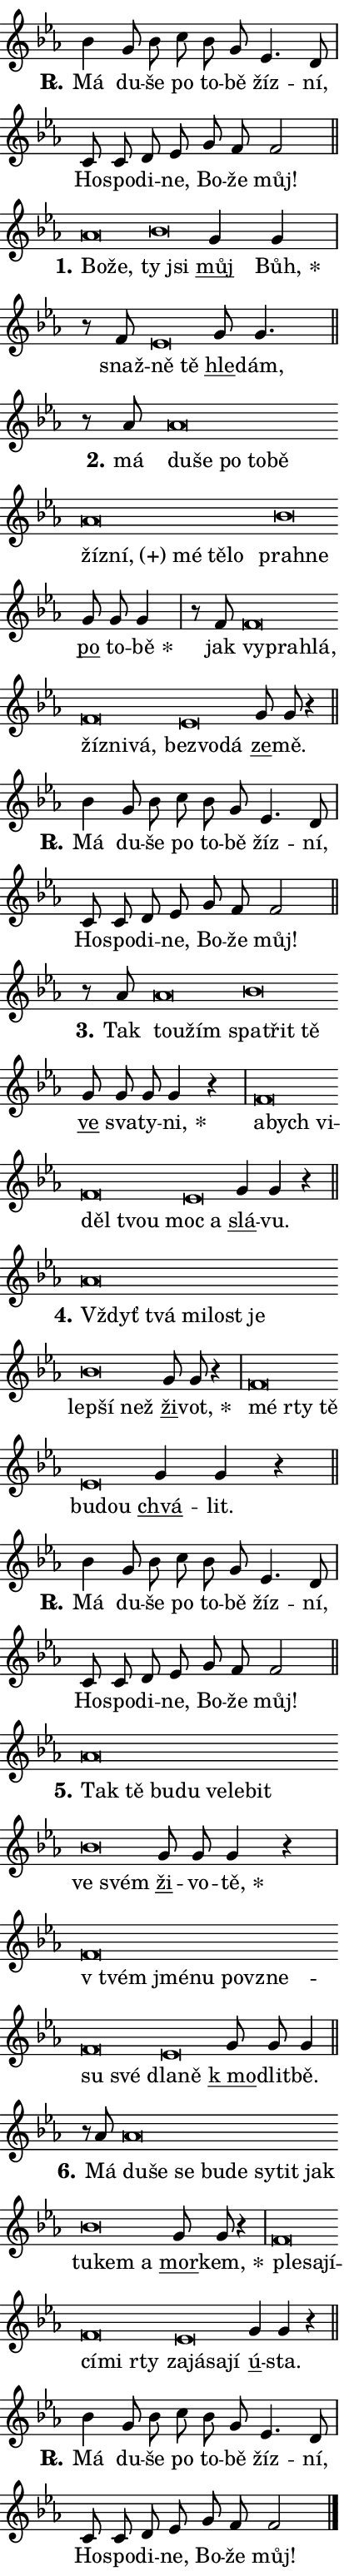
\version "2.24.0"
\header { tagline = "" }
\paper {
  indent = 0\cm
  top-margin = 0\cm
  right-margin = 0.13\cm % to fit lyric hyphens
  bottom-margin = 0\cm
  left-margin = 0\cm
  paper-width = 7\cm
  page-breaking = #ly:one-page-breaking
  system-system-spacing.basic-distance = #11
  score-system-spacing.basic-distance = #11
  ragged-last = ##f
}


%% Author: Thomas Morley
%% https://lists.gnu.org/archive/html/lilypond-user/2020-05/msg00002.html
#(define (line-position grob)
"Returns position of @var[grob} in current system:
   @code{'start}, if at first time-step
   @code{'end}, if at last time-step
   @code{'middle} otherwise
"
  (let* ((col (ly:item-get-column grob))
         (ln (ly:grob-object col 'left-neighbor))
         (rn (ly:grob-object col 'right-neighbor))
         (col-to-check-left (if (ly:grob? ln) ln col))
         (col-to-check-right (if (ly:grob? rn) rn col))
         (break-dir-left
           (and
             (ly:grob-property col-to-check-left 'non-musical #f)
             (ly:item-break-dir col-to-check-left)))
         (break-dir-right
           (and
             (ly:grob-property col-to-check-right 'non-musical #f)
             (ly:item-break-dir col-to-check-right))))
        (cond ((eqv? 1 break-dir-left) 'start)
              ((eqv? -1 break-dir-right) 'end)
              (else 'middle))))

#(define (tranparent-at-line-position vctor)
  (lambda (grob)
  "Relying on @code{line-position} select the relevant enry from @var{vctor}.
Used to determine transparency,"
    (case (line-position grob)
      ((end) (not (vector-ref vctor 0)))
      ((middle) (not (vector-ref vctor 1)))
      ((start) (not (vector-ref vctor 2))))))

noteHeadBreakVisibility =
#(define-music-function (break-visibility)(vector?)
"Makes @code{NoteHead}s transparent relying on @var{break-visibility}"
#{
  \override NoteHead.transparent =
    #(tranparent-at-line-position break-visibility)
#})

#(define delete-ledgers-for-transparent-note-heads
  (lambda (grob)
    "Reads whether a @code{NoteHead} is transparent.
If so this @code{NoteHead} is removed from @code{'note-heads} from
@var{grob}, which is supposed to be @code{LedgerLineSpanner}.
As a result ledgers are not printed for this @code{NoteHead}"
    (let* ((nhds-array (ly:grob-object grob 'note-heads))
           (nhds-list
             (if (ly:grob-array? nhds-array)
                 (ly:grob-array->list nhds-array)
                 '()))
           ;; Relies on the transparent-property being done before
           ;; Staff.LedgerLineSpanner.after-line-breaking is executed.
           ;; This is fragile ...
           (to-keep
             (remove
               (lambda (nhd)
                 (ly:grob-property nhd 'transparent #f))
               nhds-list)))
      ;; TODO find a better method to iterate over grob-arrays, similiar
      ;; to filter/remove etc for lists
      ;; For now rebuilt from scratch
      (set! (ly:grob-object grob 'note-heads)  '())
      (for-each
        (lambda (nhd)
          (ly:pointer-group-interface::add-grob grob 'note-heads nhd))
        to-keep))))

squashNotes = {
  \override NoteHead.X-extent = #'(-0.2 . 0.2)
  \override NoteHead.Y-extent = #'(-0.75 . 0)
  \override NoteHead.stencil =
    #(lambda (grob)
       (let ((pos (ly:grob-property grob 'staff-position)))
         (begin
           (if (< pos -7) (display "ERROR: Lower brevis then expected\n") (display ""))
           (if (<= pos -6) ly:text-interface::print ly:note-head::print))))
}
unSquashNotes = {
  \revert NoteHead.X-extent
  \revert NoteHead.Y-extent
  \revert NoteHead.stencil
}

hideNotes = \noteHeadBreakVisibility #begin-of-line-visible
unHideNotes = \noteHeadBreakVisibility #all-visible

% work-around for resetting accidentals
% https://lilypond.org/doc/v2.23/Documentation/notation/displaying-rhythms#unmetered-music
cadenzaMeasure = {
  \cadenzaOff
  \partial 1024 s1024
  \cadenzaOn
}

#(define-markup-command (accent layout props text) (markup?)
  "Underline accented syllable"
  (interpret-markup layout props
    #{\markup \override #'(offset . 4.3) \underline { #text }#}))

responsum = \markup \concat {
  "R" \hspace #-1.05 \path #0.1 #'((moveto 0 0.07) (lineto 0.9 0.8)) \hspace #0.05 "."
}

spaceSize = #0.6828661417322834 % exact space size for TeX Gyre Schola

\layout {
  \context {
    \Staff
    \remove "Time_signature_engraver"
    \override LedgerLineSpanner.after-line-breaking = #delete-ledgers-for-transparent-note-heads
  }
  \context {
    \Lyrics {
      \override LyricSpace.minimum-distance = \spaceSize
      \override LyricText.font-name = #"TeX Gyre Schola"
      \override LyricText.font-size = 1
      \override StanzaNumber.font-name = #"TeX Gyre Schola Bold"
      \override StanzaNumber.font-size = 1
    }
  }
  \context {
    \Score 
    \override NoteHead.text =
      #(lambda (grob) 
        (let ((pos (ly:grob-property grob 'staff-position)))
          #{\markup {
            \combine
              \halign #-0.55 \raise #(if (= pos -6) 0 0.5) \override #'(thickness . 2) \draw-line #'(3.2 . 0)
              \musicglyph "noteheads.sM1"
          }#}))
  }
}

% magnetic-lyrics.ily
%
%   written by
%     Jean Abou Samra <jean@abou-samra.fr>
%     Werner Lemberg <wl@gnu.org>
%
%   adapted by
%     Jiri Hon <jiri.hon@gmail.com>
%
% Version 2022-Apr-15

% https://www.mail-archive.com/lilypond-user@gnu.org/msg149350.html

#(define (Left_hyphen_pointer_engraver context)
   "Collect syllable-hyphen-syllable occurrences in lyrics and store
them in properties.  This engraver only looks to the left.  For
example, if the lyrics input is @code{foo -- bar}, it does the
following.

@itemize @bullet
@item
Set the @code{text} property of the @code{LyricHyphen} grob between
@q{foo} and @q{bar} to @code{foo}.

@item
Set the @code{left-hyphen} property of the @code{LyricText} grob with
text @q{foo} to the @code{LyricHyphen} grob between @q{foo} and
@q{bar}.
@end itemize

Use this auxiliary engraver in combination with the
@code{lyric-@/text::@/apply-@/magnetic-@/offset!} hook."
   (let ((hyphen #f)
         (text #f))
     (make-engraver
      (acknowledgers
       ((lyric-syllable-interface engraver grob source-engraver)
        (set! text grob)))
      (end-acknowledgers
       ((lyric-hyphen-interface engraver grob source-engraver)
        ;(when (not (grob::has-interface grob 'lyric-space-interface))
          (set! hyphen grob)));)
      ((stop-translation-timestep engraver)
       (when (and text hyphen)
         (ly:grob-set-object! text 'left-hyphen hyphen))
       (set! text #f)
       (set! hyphen #f)))))

#(define (lyric-text::apply-magnetic-offset! grob)
   "If the space between two syllables is less than the value in
property @code{LyricText@/.details@/.squash-threshold}, move the right
syllable to the left so that it gets concatenated with the left
syllable.

Use this function as a hook for
@code{LyricText@/.after-@/line-@/breaking} if the
@code{Left_@/hyphen_@/pointer_@/engraver} is active."
   (let ((hyphen (ly:grob-object grob 'left-hyphen #f)))
     (when hyphen
       (let ((left-text (ly:spanner-bound hyphen LEFT)))
         (when (grob::has-interface left-text 'lyric-syllable-interface)
           (let* ((common (ly:grob-common-refpoint grob left-text X))
                  (this-x-ext (ly:grob-extent grob common X))
                  (left-x-ext
                   (begin
                     ;; Trigger magnetism for left-text.
                     (ly:grob-property left-text 'after-line-breaking)
                     (ly:grob-extent left-text common X)))
                  ;; `delta` is the gap width between two syllables.
                  (delta (- (interval-start this-x-ext)
                            (interval-end left-x-ext)))
                  (details (ly:grob-property grob 'details))
                  (threshold (assoc-get 'squash-threshold details 0.2)))
             (when (< delta threshold)
               (let* (;; We have to manipulate the input text so that
                      ;; ligatures crossing syllable boundaries are not
                      ;; disabled.  For languages based on the Latin
                      ;; script this is essentially a beautification.
                      ;; However, for non-Western scripts it can be a
                      ;; necessity.
                      (lt (ly:grob-property left-text 'text))
                      (rt (ly:grob-property grob 'text))
                      (is-space (grob::has-interface hyphen 'lyric-space-interface))
                      (space (if is-space " " ""))
                      (extra-delta (if is-space spaceSize 0))
                      ;; Append new syllable.
                      (ltrt-space (if (and (string? lt) (string? rt))
                                (string-append lt space rt)
                                (make-concat-markup (list lt space rt))))
                      ;; Right-align `ltrt` to the right side.
                      (ltrt-space-markup (grob-interpret-markup
                               grob
                               (make-translate-markup
                                (cons (interval-length this-x-ext) 0)
                                (make-right-align-markup ltrt-space)))))
                 (begin
                   ;; Don't print `left-text`.
                   (ly:grob-set-property! left-text 'stencil #f)
                   ;; Set text and stencil (which holds all collected
                   ;; syllables so far) and shift it to the left.
                   (ly:grob-set-property! grob 'text ltrt-space)
                   (ly:grob-set-property! grob 'stencil ltrt-space-markup)
                   (ly:grob-translate-axis! grob (- (- delta extra-delta)) X))))))))))


#(define (lyric-hyphen::displace-bounds-first grob)
   ;; Make very sure this callback isn't triggered too early.
   (let ((left (ly:spanner-bound grob LEFT))
         (right (ly:spanner-bound grob RIGHT)))
     (ly:grob-property left 'after-line-breaking)
     (ly:grob-property right 'after-line-breaking)
     (ly:lyric-hyphen::print grob)))

squashThreshold = #0.4

\layout {
  \context {
    \Lyrics
    \consists #Left_hyphen_pointer_engraver
    \override LyricText.after-line-breaking =
      #lyric-text::apply-magnetic-offset!
    \override LyricHyphen.stencil = #lyric-hyphen::displace-bounds-first
    \override LyricText.details.squash-threshold = \squashThreshold
    \override LyricHyphen.minimum-distance = 0
    \override LyricHyphen.minimum-length = \squashThreshold
  }
}

squashText = \override LyricText.details.squash-threshold = 9999
unSquashText = \override LyricText.details.squash-threshold = \squashThreshold

leftText = \override LyricText.self-alignment-X = #LEFT
unLeftText = \revert LyricText.self-alignment-X

starOffset = #(lambda (grob) 
                (let ((x_offset (ly:self-alignment-interface::aligned-on-x-parent grob)))
                  (if (= x_offset 0) 0 (+ x_offset 1.2))))

star = #(define-music-function (syllable)(string?)
"Append star separator at the end of a syllable"
#{
  \once \override LyricText.X-offset = #starOffset
  \lyricmode { \markup {
    #syllable
    \override #'((font-name . "TeX Gyre Schola Bold")) \hspace #0.2 \lower #0.65 \larger "*"
  } }
#})

starAccent = #(define-music-function (syllable)(string?)
"Append star separator at the end of a syllable and make accent"
#{
  \once \override LyricText.X-offset = #starOffset
  \lyricmode { \markup {
    \accent #syllable
    \override #'((font-name . "TeX Gyre Schola Bold")) \hspace #0.2 \lower #0.65 \larger "*"
  } }
#})

breath = #(define-music-function (syllable)(string?)
"Append breathing indicator at the end of a syllable"
#{
  \lyricmode { \markup { #syllable "+" } }
#})

optionalBreath = #(define-music-function (syllable)(string?)
"Append optional breathing indicator at the end of a syllable"
#{
  \lyricmode { \markup { #syllable "(+)" } }
#})


\score {
    <<
        \new Voice = "melody" { \cadenzaOn \key es \major \relative { bes'4 g8 bes c bes g es4. d8 \cadenzaMeasure \bar "|" c8 c d es g f f2 \cadenzaMeasure \bar "||" \break } }
        \new Lyrics \lyricsto "melody" { \lyricmode { \set stanza = \responsum
Má du -- še po to -- bě žíz -- ní, Ho -- spo -- di -- ne, Bo -- že můj! } }
    >>
    \layout {}
}

\score {
    <<
        \new Voice = "melody" { \cadenzaOn \key es \major \relative { \squashNotes as'\breve*1/16 \hideNotes \breve*1/16 \bar "" \unHideNotes \unSquashNotes \squashNotes bes\breve*1/16 \hideNotes \breve*1/16 \bar "" \unHideNotes \unSquashNotes \bar "" g4 g \cadenzaMeasure \bar "|" r8 f \squashNotes es\breve*1/16 \hideNotes \breve*1/16 \bar "" \unHideNotes \unSquashNotes \bar "" g8 g4. \cadenzaMeasure \bar "||" \break } }
        \new Lyrics \lyricsto "melody" { \lyricmode { \set stanza = "1."
\leftText Bo -- \squashText že, \leftText \unLeftText \unSquashText ty \squashText jsi \unLeftText \unSquashText \markup \accent můj \star Bůh, snaž -- \leftText ně \squashText tě \unLeftText \unSquashText \markup \accent hle -- dám, } }
    >>
    \layout {}
}

\score {
    <<
        \new Voice = "melody" { \cadenzaOn \key es \major \relative { r8 as' \squashNotes as\breve*1/16 \hideNotes \breve*1/16 \bar "" \breve*1/16 \bar "" \breve*1/16 \bar "" \breve*1/16 \bar "" \breve*1/16 \bar "" \breve*1/16 \bar "" \breve*1/16 \bar "" \breve*1/16 \breve*1/16 \bar "" \unHideNotes \unSquashNotes \squashNotes bes\breve*1/16 \hideNotes \breve*1/16 \bar "" \unHideNotes \unSquashNotes \bar "" g8 g g4 \cadenzaMeasure \bar "|" r8 f \squashNotes f\breve*1/16 \hideNotes \breve*1/16 \bar "" \breve*1/16 \bar "" \breve*1/16 \bar "" \breve*1/16 \breve*1/16 \bar "" \unHideNotes \unSquashNotes \squashNotes es\breve*1/16 \hideNotes \breve*1/16 \breve*1/16 \bar "" \unHideNotes \unSquashNotes \bar "" g8 g r4 \cadenzaMeasure \bar "||" \break } }
        \new Lyrics \lyricsto "melody" { \lyricmode { \set stanza = "2."
má \leftText du -- \squashText še po to -- bě žíz -- \optionalBreath ní, mé tě -- lo \leftText \unLeftText \unSquashText pra -- \squashText hne \unLeftText \unSquashText \markup \accent po to -- \star bě jak \leftText vy -- \squashText pra -- hlá, žíz -- ni -- vá, \leftText \unLeftText \unSquashText bez -- \squashText vo -- dá \unLeftText \unSquashText \markup \accent ze -- mě. } }
    >>
    \layout {}
}

\score {
    <<
        \new Voice = "melody" { \cadenzaOn \key es \major \relative { bes'4 g8 bes c bes g es4. d8 \cadenzaMeasure \bar "|" c8 c d es g f f2 \cadenzaMeasure \bar "||" \break } }
        \new Lyrics \lyricsto "melody" { \lyricmode { \set stanza = \responsum
Má du -- še po to -- bě žíz -- ní, Ho -- spo -- di -- ne, Bo -- že můj! } }
    >>
    \layout {}
}

\score {
    <<
        \new Voice = "melody" { \cadenzaOn \key es \major \relative { r8 as' \squashNotes as\breve*1/16 \hideNotes \breve*1/16 \bar "" \unHideNotes \unSquashNotes \squashNotes bes\breve*1/16 \hideNotes \breve*1/16 \breve*1/16 \bar "" \unHideNotes \unSquashNotes \bar "" g8 g g g4 r \cadenzaMeasure \bar "|" \squashNotes f\breve*1/16 \hideNotes \breve*1/16 \bar "" \breve*1/16 \bar "" \breve*1/16 \breve*1/16 \bar "" \unHideNotes \unSquashNotes \squashNotes es\breve*1/16 \hideNotes \breve*1/16 \bar "" \unHideNotes \unSquashNotes \bar "" g4 g4 r \cadenzaMeasure \bar "||" \break } }
        \new Lyrics \lyricsto "melody" { \lyricmode { \set stanza = "3."
Tak \leftText tou -- \squashText žím \leftText \unLeftText \unSquashText spa -- \squashText třit tě \unLeftText \unSquashText \markup \accent ve sva -- ty -- \star ni, \leftText a -- \squashText bych vi -- děl tvou \leftText \unLeftText \unSquashText moc \squashText a \unLeftText \unSquashText \markup \accent slá -- vu. } }
    >>
    \layout {}
}

\score {
    <<
        \new Voice = "melody" { \cadenzaOn \key es \major \relative { \squashNotes as'\breve*1/16 \hideNotes \breve*1/16 \bar "" \breve*1/16 \bar "" \breve*1/16 \breve*1/16 \bar "" \unHideNotes \unSquashNotes \squashNotes bes\breve*1/16 \hideNotes \breve*1/16 \breve*1/16 \bar "" \unHideNotes \unSquashNotes \bar "" g8 g r4 \cadenzaMeasure \bar "|" \squashNotes f\breve*1/16 \hideNotes \breve*1/16 \breve*1/16 \bar "" \unHideNotes \unSquashNotes \squashNotes es\breve*1/16 \hideNotes \breve*1/16 \bar "" \unHideNotes \unSquashNotes \bar "" g4 g r \cadenzaMeasure \bar "||" \break } }
        \new Lyrics \lyricsto "melody" { \lyricmode { \set stanza = "4."
\leftText Vždyť \squashText tvá mi -- lost je \leftText \unLeftText \unSquashText lep -- \squashText ší než \unLeftText \unSquashText \markup \accent ži -- \star vot, \leftText mé \squashText rty tě \leftText \unLeftText \unSquashText bu -- \squashText dou \unLeftText \unSquashText \markup \accent chvá -- lit. } }
    >>
    \layout {}
}

\score {
    <<
        \new Voice = "melody" { \cadenzaOn \key es \major \relative { bes'4 g8 bes c bes g es4. d8 \cadenzaMeasure \bar "|" c8 c d es g f f2 \cadenzaMeasure \bar "||" \break } }
        \new Lyrics \lyricsto "melody" { \lyricmode { \set stanza = \responsum
Má du -- še po to -- bě žíz -- ní, Ho -- spo -- di -- ne, Bo -- že můj! } }
    >>
    \layout {}
}

\score {
    <<
        \new Voice = "melody" { \cadenzaOn \key es \major \relative { \squashNotes as'\breve*1/16 \hideNotes \breve*1/16 \bar "" \breve*1/16 \bar "" \breve*1/16 \bar "" \breve*1/16 \bar "" \breve*1/16 \breve*1/16 \bar "" \unHideNotes \unSquashNotes \squashNotes bes\breve*1/16 \hideNotes \breve*1/16 \bar "" \unHideNotes \unSquashNotes \bar "" g8 g g4 r \cadenzaMeasure \bar "|" \squashNotes f\breve*1/16 \hideNotes \breve*1/16 \bar "" \breve*1/16 \bar "" \breve*1/16 \bar "" \breve*1/16 \bar "" \breve*1/16 \breve*1/16 \bar "" \unHideNotes \unSquashNotes \squashNotes es\breve*1/16 \hideNotes \breve*1/16 \bar "" \unHideNotes \unSquashNotes \bar "" g8 g g4 \cadenzaMeasure \bar "||" \break } }
        \new Lyrics \lyricsto "melody" { \lyricmode { \set stanza = "5."
\leftText Tak \squashText tě bu -- du ve -- le -- bit \leftText \unLeftText \unSquashText ve \squashText svém \unLeftText \unSquashText \markup \accent ži -- vo -- \star tě, \leftText "v tvém" \squashText jmé -- nu po -- vzne -- su své \leftText \unLeftText \unSquashText dla -- \squashText ně \unLeftText \unSquashText \markup \accent "k mo" -- dlit -- bě. } }
    >>
    \layout {}
}

\score {
    <<
        \new Voice = "melody" { \cadenzaOn \key es \major \relative { r8 as' \squashNotes as\breve*1/16 \hideNotes \breve*1/16 \bar "" \breve*1/16 \bar "" \breve*1/16 \bar "" \breve*1/16 \bar "" \breve*1/16 \bar "" \breve*1/16 \breve*1/16 \bar "" \unHideNotes \unSquashNotes \squashNotes bes\breve*1/16 \hideNotes \breve*1/16 \breve*1/16 \bar "" \unHideNotes \unSquashNotes \bar "" g8 g r4 \cadenzaMeasure \bar "|" \squashNotes f\breve*1/16 \hideNotes \breve*1/16 \bar "" \breve*1/16 \bar "" \breve*1/16 \bar "" \breve*1/16 \breve*1/16 \bar "" \unHideNotes \unSquashNotes \squashNotes es\breve*1/16 \hideNotes \breve*1/16 \bar "" \breve*1/16 \breve*1/16 \bar "" \unHideNotes \unSquashNotes \bar "" g4 g r \cadenzaMeasure \bar "||" \break } }
        \new Lyrics \lyricsto "melody" { \lyricmode { \set stanza = "6."
Má \leftText du -- \squashText še se bu -- de sy -- tit jak \leftText \unLeftText \unSquashText tu -- \squashText kem a \unLeftText \unSquashText \markup \accent mor -- \star kem, \leftText ple -- \squashText sa -- jí -- cí -- mi rty \leftText \unLeftText \unSquashText za -- \squashText já -- sa -- jí \unLeftText \unSquashText \markup \accent ú -- sta. } }
    >>
    \layout {}
}

\score {
    <<
        \new Voice = "melody" { \cadenzaOn \key es \major \relative { bes'4 g8 bes c bes g es4. d8 \cadenzaMeasure \bar "|" c8 c d es g f f2 \cadenzaMeasure \bar "||" \break } \bar "|." }
        \new Lyrics \lyricsto "melody" { \lyricmode { \set stanza = \responsum
Má du -- še po to -- bě žíz -- ní, Ho -- spo -- di -- ne, Bo -- že můj! } }
    >>
    \layout {}
}
